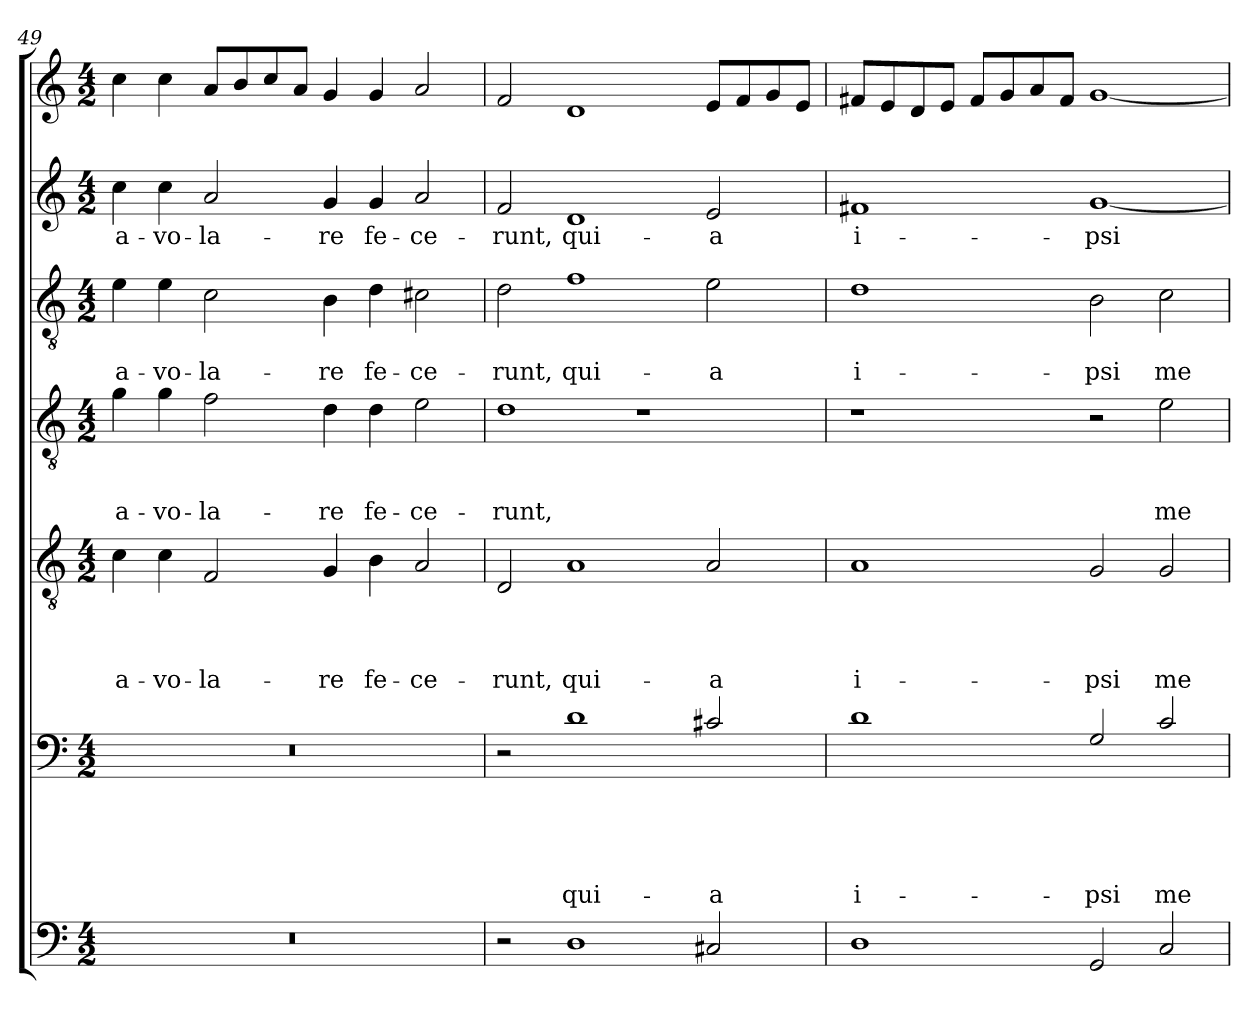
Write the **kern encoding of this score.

**kern	**kern	**text	**text	**text	**text	**text	**kern	**text	**text	**text	**text	**kern	**text	**text	**text	**kern	**text	**text	**kern	**text	**kern
*part7	*part6	*part6	*part6	*part6	*part6	*part6	*part5	*part5	*part5	*part5	*part5	*part4	*part4	*part4	*part4	*part3	*part3	*part3	*part2	*part2	*part1
*staff7	*staff6	*staff6	*staff6	*staff6	*staff6	*staff6	*staff5	*staff5	*staff5	*staff5	*staff5	*staff4	*staff4	*staff4	*staff4	*staff3	*staff3	*staff3	*staff2	*staff2	*staff1
!!LO:PB:g=z
*clefF4	*clefF4	*	*	*	*	*	*clefGv2	*	*	*	*	*clefGv2	*	*	*	*clefGv2	*	*	*clefG2	*	*clefG2
*	*ITrd8c14	*	*	*	*	*	*	*	*	*	*	*	*	*	*	*	*	*	*	*	*
*k[]	*k[]	*	*	*	*	*	*k[]	*	*	*	*	*k[]	*	*	*	*k[]	*	*	*k[]	*	*k[]
*C:	*C:	*	*	*	*	*	*C:	*	*	*	*	*C:	*	*	*	*C:	*	*	*C:	*	*C:
*M4/2	*M4/2	*	*	*	*	*	*M4/2	*	*	*	*	*M4/2	*	*	*	*M4/2	*	*	*M4/2	*	*M4/2
=49	=49	=49	=49	=49	=49	=49	=49	=49	=49	=49	=49	=49	=49	=49	=49	=49	=49	=49	=49	=49	=49
!	!	!	!	!	!	!	!	!	!	!	!LO:LY:b	!	!	!	!LO:LY:b	!	!	!LO:LY:b	!	!LO:LY:b	!
0r	0r	.	.	.	.	.	4c\	.	.	.	a-	4g\	.	.	a-	4e\	.	a-	4cc\	a-	4cc\
!	!	!	!	!	!	!	!	!	!	!	!LO:LY:b	!	!	!	!LO:LY:b	!	!	!LO:LY:b	!	!LO:LY:b	!
.	.	.	.	.	.	.	4c\	.	.	.	-vo-	4g\	.	.	-vo-	4e\	.	-vo-	4cc\	-vo-	4cc\
!	!	!	!	!	!	!	!	!	!	!	!LO:LY:b	!	!	!	!LO:LY:b	!	!	!LO:LY:b	!	!LO:LY:b	!
.	.	.	.	.	.	.	2F/	.	.	.	-la-	2f\	.	.	-la-	2c\	.	-la-	2a/	-la-	8a/L
.	.	.	.	.	.	.	.	.	.	.	.	.	.	.	.	.	.	.	.	.	8b/
.	.	.	.	.	.	.	.	.	.	.	.	.	.	.	.	.	.	.	.	.	8cc/
.	.	.	.	.	.	.	.	.	.	.	.	.	.	.	.	.	.	.	.	.	8a/J
!	!	!	!	!	!	!	!	!	!	!	!LO:LY:b	!	!	!	!LO:LY:b	!	!	!LO:LY:b	!	!LO:LY:b	!
.	.	.	.	.	.	.	4G/	.	.	.	-re	4d\	.	.	-re	4B\	.	-re	4g/	-re	4g/
!	!	!	!	!	!	!	!	!	!	!	!LO:LY:b	!	!	!	!LO:LY:b	!	!	!LO:LY:b	!	!LO:LY:b	!
.	.	.	.	.	.	.	4B\	.	.	.	fe-	4d\	.	.	fe-	4d\	.	fe-	4g/	fe-	4g/
!	!	!	!	!	!	!	!	!	!	!	!LO:LY:b	!	!	!	!LO:LY:b	!	!	!LO:LY:b	!	!LO:LY:b	!
.	.	.	.	.	.	.	2A/	.	.	.	-ce-	2e\	.	.	-ce-	2c#X\	.	-ce-	2a/	-ce-	2a/
=50	=50	=50	=50	=50	=50	=50	=50	=50	=50	=50	=50	=50	=50	=50	=50	=50	=50	=50	=50	=50	=50
!	!	!	!	!	!	!	!	!	!	!	!LO:LY:b	!	!	!	!LO:LY:b	!	!	!LO:LY:b	!	!LO:LY:b	!
2r	2r	.	.	.	.	.	2D/	.	.	.	-runt,	1d	.	.	-runt,	2d\	.	-runt,	2f/	-runt,	2f/
!	!	!	!	!	!	!LO:LY:b	!	!	!	!	!LO:LY:b	!	!	!	!	!	!	!LO:LY:b	!	!LO:LY:b	!
1D	1D	.	.	.	.	qui-	1A	.	.	.	qui-	.	.	.	.	1f	.	qui-	1d	qui-	1d
.	.	.	.	.	.	.	.	.	.	.	.	1r	.	.	.	.	.	.	.	.	.
!	!	!	!	!	!	!LO:LY:b	!	!	!	!	!LO:LY:b	!	!	!	!	!	!	!LO:LY:b	!	!LO:LY:b	!
2C#X/	2C#X/	.	.	.	.	-a	2A/	.	.	.	-a	.	.	.	.	2e\	.	-a	2e/	-a	8e/L
.	.	.	.	.	.	.	.	.	.	.	.	.	.	.	.	.	.	.	.	.	8f/
.	.	.	.	.	.	.	.	.	.	.	.	.	.	.	.	.	.	.	.	.	8g/
.	.	.	.	.	.	.	.	.	.	.	.	.	.	.	.	.	.	.	.	.	8e/J
=51	=51	=51	=51	=51	=51	=51	=51	=51	=51	=51	=51	=51	=51	=51	=51	=51	=51	=51	=51	=51	=51
!	!	!	!	!	!	!LO:LY:b	!	!	!	!	!LO:LY:b	!	!	!	!	!	!	!LO:LY:b	!	!LO:LY:b	!
1D	1D	.	.	.	.	i-	1A	.	.	.	i-	1r	.	.	.	1d	.	i-	1f#X	i-	8f#X/L
.	.	.	.	.	.	.	.	.	.	.	.	.	.	.	.	.	.	.	.	.	8e/
.	.	.	.	.	.	.	.	.	.	.	.	.	.	.	.	.	.	.	.	.	8d/
.	.	.	.	.	.	.	.	.	.	.	.	.	.	.	.	.	.	.	.	.	8e/J
.	.	.	.	.	.	.	.	.	.	.	.	.	.	.	.	.	.	.	.	.	8f#/L
.	.	.	.	.	.	.	.	.	.	.	.	.	.	.	.	.	.	.	.	.	8g/
.	.	.	.	.	.	.	.	.	.	.	.	.	.	.	.	.	.	.	.	.	8a/
.	.	.	.	.	.	.	.	.	.	.	.	.	.	.	.	.	.	.	.	.	8f#/J
!	!	!	!	!	!	!LO:LY:b	!	!	!	!	!LO:LY:b	!	!	!	!	!	!	!LO:LY:b	!	!LO:LY:b	!
2GG/	2GG/	.	.	.	.	-psi	2G/	.	.	.	-psi	2r	.	.	.	2B\	.	-psi	[1g	-psi	[1g
!	!	!	!	!	!	!LO:LY:b	!	!	!	!	!LO:LY:b	!	!	!	!LO:LY:b	!	!	!LO:LY:b	!	!	!
2C/	2C/	.	.	.	.	me	2G/	.	.	.	me	2e\	.	.	me	2c\	.	me	.	.	.
=	=	=	=	=	=	=	=	=	=	=	=	=	=	=	=	=	=	=	=	=	=
*-	*-	*-	*-	*-	*-	*-	*-	*-	*-	*-	*-	*-	*-	*-	*-	*-	*-	*-	*-	*-	*-
